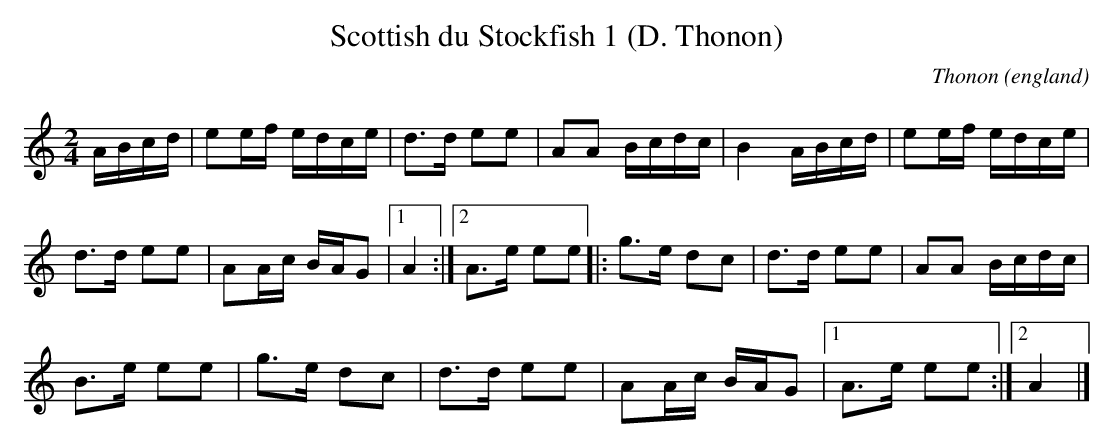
X:1
T:Scottish du Stockfish 1 (D. Thonon)
O:england
C:Thonon
M:2/4
L:1/16
K:Am
ABcd|e2ef edce|d2>d2 e2e2|\
A2A2 Bcdc|B4 ABcd|e2ef edce|
d2>d2 e2e2|A2Ac BAG2|1 A4:|2 A2>e2 e2e2\
|:g2>e2 d2c2|d2>d2 e2e2|A2A2 Bcdc|
B2>e2 e2e2|g2>e2 d2c2|d2>d2 e2e2|\
A2Ac BAG2|1 A2>e2 e2e2:|2 A4 |]
